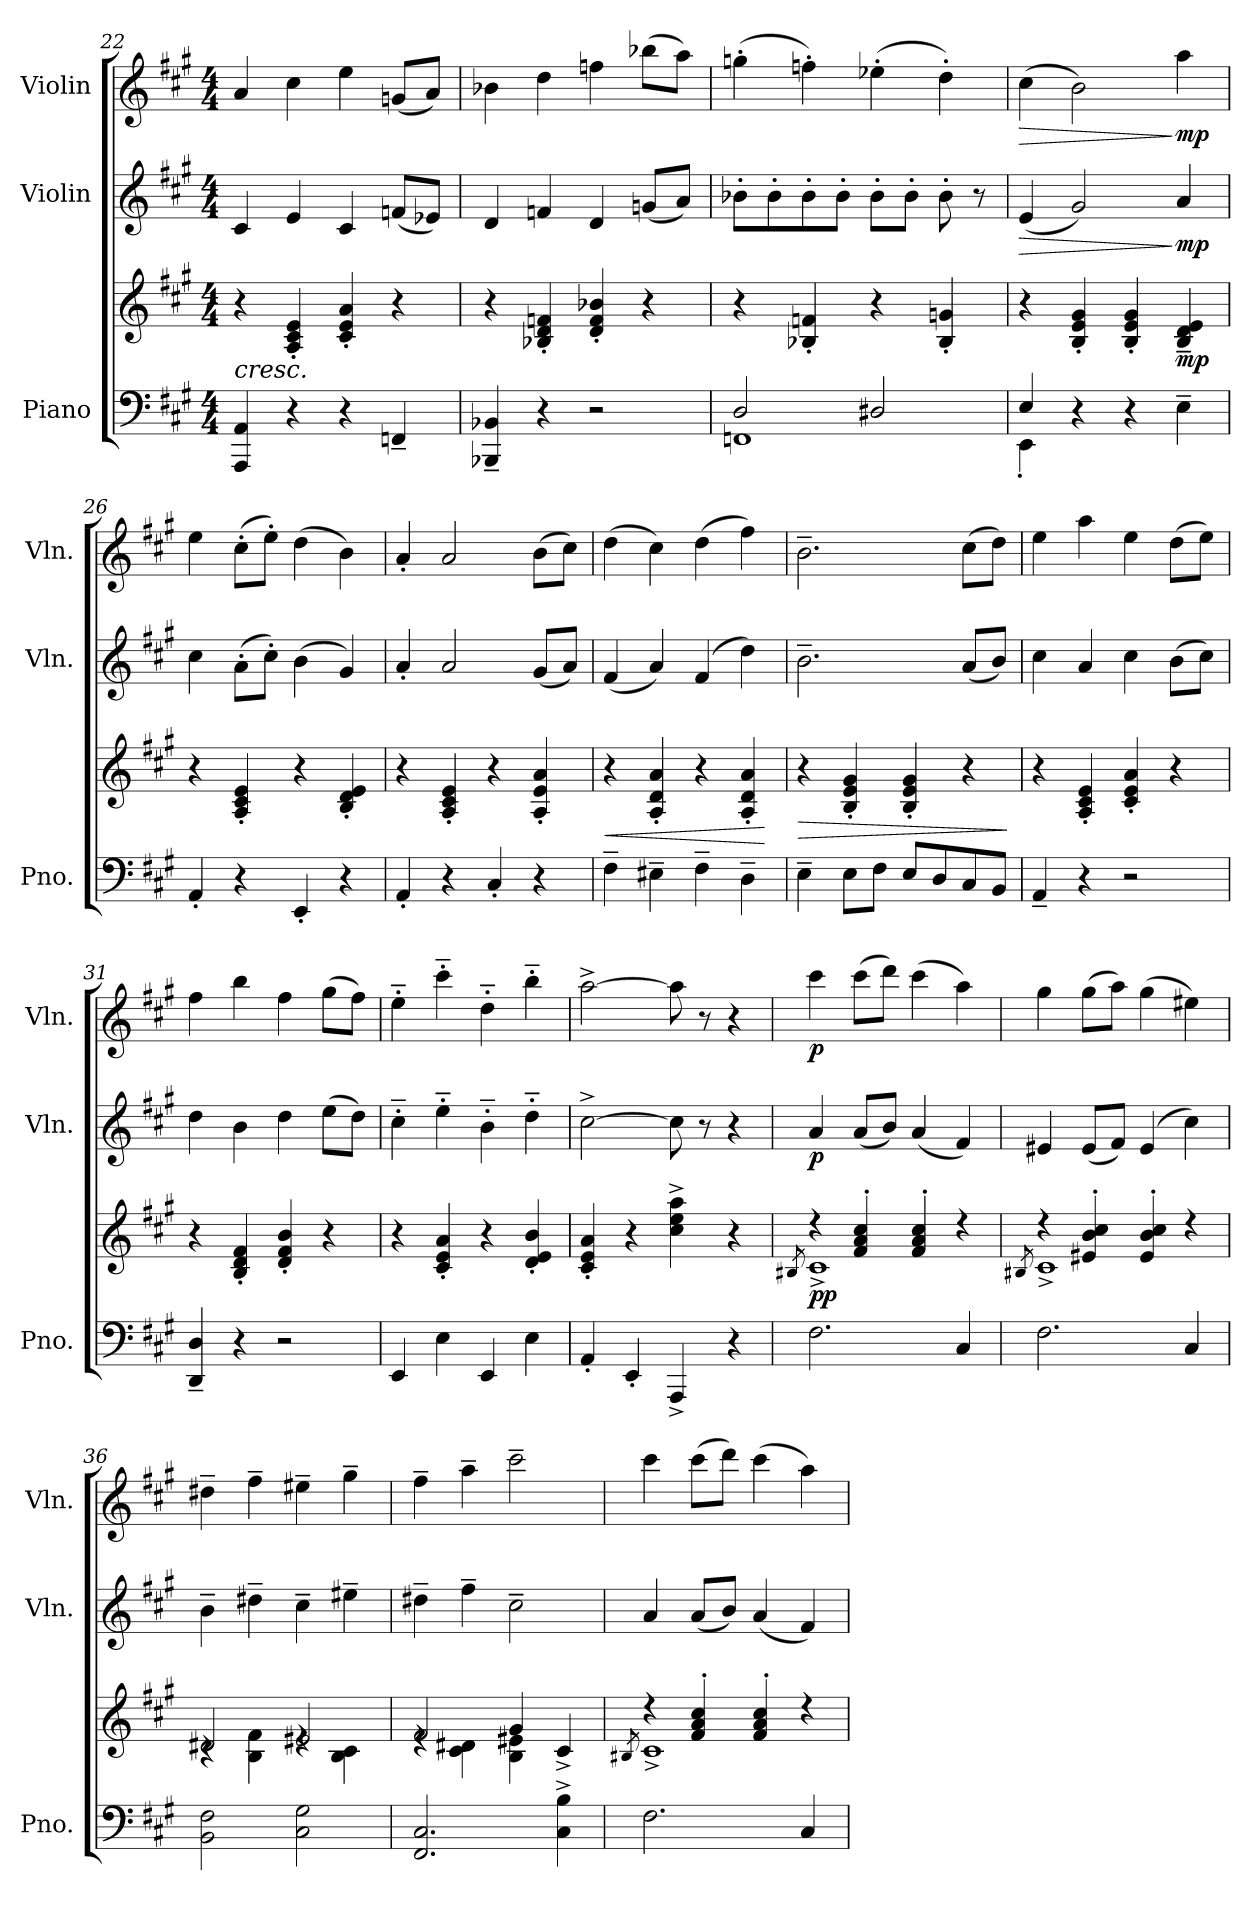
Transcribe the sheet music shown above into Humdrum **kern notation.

**kern	**kern	**dynam	**kern	**dynam	**kern	**dynam
*part3	*part3	*part3	*part2	*part2	*part1	*part1
*staff4	*staff3	*staff3/4	*staff2	*staff2	*staff1	*staff1
*I"Piano	*	*	*I"Violin	*	*I"Violin	*
*I'Pno.	*	*	*I'Vln.	*	*I'Vln.	*
*clefF4	*clefG2	*	*clefG2	*	*clefG2	*
*k[f#c#g#]	*k[f#c#g#]	*	*k[f#c#g#]	*	*k[f#c#g#]	*
*M4/4	*M4/4	*	*M4/4	*	*M4/4	*
=22	=22	=22	=22	=22	=22	=22
!	!LO:TX:b:i:t=cresc.	!	!	!	!	!
4AAA/ 4AA/	4r	.	4c#/	.	4a/	.
4r	4A/' 4c#/' 4e/'	.	4e/	.	4cc#\	.
4r	4c#/' 4e/' 4a/'	.	4c#/	.	4ee\	.
4FFn~/	4r	.	(<8fn/L	.	(<8gn/L	.
.	.	.	8e-X/J)	.	8a/J)	.
=23	=23	=23	=23	=23	=23	=23
4BBB-X/~ 4BB-X/~	4r	.	4d/	.	4b-X\	.
4r	4B-X/' 4d/' 4fn/'	.	4fn/	.	4dd\	.
2r	4d/' 4f/' 4b-X/'	.	4d/	.	4ffn\	.
.	4r	.	(<8gn/L	.	(>8bb-X\L	.
.	.	.	8a/J)	.	8aa\J)	.
=24	=24	=24	=24	=24	=24	=24
*^	*	*	*	*	*	*
2D/	1FFn	4r	.	8b-X'\L	.	(>4ggn'\	.
.	.	.	.	8b-'\	.	.	.
.	.	4B-X/' 4fn/'	.	8b-'\	.	4ffn'\)	.
.	.	.	.	8b-'\J	.	.	.
2D#X/	.	4r	.	8b-'\L	.	(>4ee-X'\	.
.	.	.	.	8b-'\J	.	.	.
.	.	4B-/' 4gn/'	.	8b-'\	.	4dd'\)	.
.	.	.	.	8r	.	.	.
=25	=25	=25	=25	=25	=25	=25	=25
!	!	!	!	!	!LO:HP:b	!	!LO:HP:b
4E/	4EE'\	4r	.	(<4e/	>	(>4cc#\	>
4r	2.ryy	4B/' 4e/' 4g#/'	.	2g#/)	.	2b\)	.
4r	.	4B/' 4e/' 4g#/'	.	.	.	.	.
!	!	!	!LO:DY:b	!	!LO:DY:n=1:b	!	!LO:DY:n=1:b
4E~\	.	4B/~ 4d/~ 4e/~	mp	4a/	] mp	4aa\	] mp
*v	*v	*	*	*	*	*	*
!!LO:PB:g=z
=26	=26	=26	=26	=26	=26	=26
4AA'/	4r	.	4cc#\	.	4ee\	.
4r	4A/' 4c#/' 4e/'	.	(>8a'\L	.	(>8cc#'\L	.
.	.	.	8cc#'\J)	.	8ee'\J)	.
4EE'/	4r	.	(>4b\	.	(>4dd\	.
4r	4B/' 4d/' 4e/'	.	4g#/)	.	4b\)	.
=27	=27	=27	=27	=27	=27	=27
4AA'/	4r	.	4a'/	.	4a'/	.
4r	4A/' 4c#/' 4e/'	.	2a/	.	2a/	.
4C#'/	4r	.	.	.	.	.
4r	4A/' 4e/' 4a/'	.	(<8g#/L	.	(>8b\L	.
.	.	.	8a/J)	.	8cc#\J)	.
=28	=28	=28	=28	=28	=28	=28
!	!	!LO:HP:b	!	!	!	!
4F#~\	4r	<	(<4f#/	.	(>4dd\	.
4E#X~\	4A/' 4d/' 4a/'	.	4a/)	.	4cc#\)	.
4F#~\	4r	.	(>4f#/	.	(>4dd\	.
4D~\	4A/' 4d/' 4a/'	.	4dd\)	.	4ff#\)	.
.	.	[	.	.	.	.
=29	=29	=29	=29	=29	=29	=29
!	!	!LO:HP:b	!	!	!	!
4E~\	4r	>	2.b~\	.	2.b~\	.
8E\L	4B/' 4e/' 4g#/'	.	.	.	.	.
8F#\J	.	.	.	.	.	.
8E/L	4B/' 4e/' 4g#/'	.	.	.	.	.
8D/	.	.	.	.	.	.
8C#/	4r	.	(<8a/L	.	(>8cc#\L	.
8BB/J	.	.	8b/J)	.	8dd\J)	.
.	.	]	.	.	.	.
=30	=30	=30	=30	=30	=30	=30
4AA~/	4r	.	4cc#\	.	4ee\	.
4r	4A/' 4c#/' 4e/'	.	4a/	.	4aa\	.
2r	4c#/' 4e/' 4a/'	.	4cc#\	.	4ee\	.
.	4r	.	(>8b\L	.	(>8dd\L	.
.	.	.	8cc#\J)	.	8ee\J)	.
=31	=31	=31	=31	=31	=31	=31
4DD/~ 4D/~	4r	.	4dd\	.	4ff#\	.
4r	4B/' 4d/' 4f#/'	.	4b\	.	4bb\	.
2r	4d/' 4f#/' 4b/'	.	4dd\	.	4ff#\	.
.	4r	.	(>8ee\L	.	(>8gg#\L	.
.	.	.	8dd\J)	.	8ff#\J)	.
=32	=32	=32	=32	=32	=32	=32
4EE/	4r	.	4cc#'~\	.	4ee'~\	.
4E\	4c#/' 4e/' 4a/'	.	4ee'~\	.	4ccc#'~\	.
4EE/	4r	.	4b'~\	.	4dd'~\	.
4E\	4d/' 4e/' 4b/'	.	4dd'~\	.	4bb'~\	.
!!LO:LB:g=z
=33	=33	=33	=33	=33	=33	=33
4AA'/	4c#/' 4e/' 4a/'	.	[2cc#^\	.	[2aa^\	.
4EE'/	4r	.	.	.	.	.
4AAA^/	4cc#\^ 4ee\^ 4aa\^	.	8cc#\]	.	8aa\]	.
.	.	.	8r	.	8r	.
4r	4r	.	4r	.	4r	.
=34	=34	=34	=34	=34	=34	=34
*	*^	*	*	*	*	*
.	.	8qB#X/	.	.	.	.	.
!	!	!	!LO:DY:b	!	!LO:DY:b	!	!LO:DY:b
2.F#\	4r	1c#^	pp	4a/	p	4ccc#\	p
.	4f#/' 4a/' 4cc#/'	.	.	(<8a/L	.	(>8ccc#\L	.
.	.	.	.	8b/J)	.	8ddd\J)	.
.	4f#/' 4a/' 4cc#/'	.	.	(<4a/	.	(>4ccc#\	.
4C#/	4r	.	.	4f#/)	.	4aa\)	.
=35	=35	=35	=35	=35	=35	=35	=35
.	.	8qB#X/	.	.	.	.	.
2.F#\	4r	1c#^	.	4e#X/	.	4gg#\	.
.	4e#X/' 4b/' 4cc#/'	.	.	(<8e#/L	.	(>8gg#\L	.
.	.	.	.	8f#/J)	.	8aa\J)	.
.	4e#/' 4b/' 4cc#/'	.	.	(>4e#/	.	(>4gg#\	.
4C#/	4r	.	.	4cc#\)	.	4ee#X\)	.
=36	=36	=36	=36	=36	=36	=36	=36
2BB\ 2F#\	2d#X/	4rc	.	4b~\	.	4dd#X~\	.
.	.	4B\ 4f#\	.	4dd#X~\	.	4ff#~\	.
2C#\ 2G#\	2e#X/	4re	.	4cc#~\	.	4ee#X~\	.
.	.	4B\ 4c#\	.	4ee#X~\	.	4gg#~\	.
=37	=37	=37	=37	=37	=37	=37	=37
2.FF#/ 2.C#/	2f#/	4re	.	4dd#X~\	.	4ff#~\	.
.	.	4c#\ 4d#X\	.	4ff#~\	.	4aa~\	.
.	4g#/	4B\ 4e#X\	.	2cc#~\	.	2ccc#~\	.
4C#\^ 4B\^	4c#^/	4ryy	.	.	.	.	.
!!LO:LB:g=z
=38	=38	=38	=38	=38	=38	=38	=38
.	.	8qB#X/	.	.	.	.	.
2.F#\	4r	1c#^	.	4a/	.	4ccc#\	.
.	4f#/' 4a/' 4cc#/'	.	.	(<8a/L	.	(>8ccc#\L	.
.	.	.	.	8b/J)	.	8ddd\J)	.
.	4f#/' 4a/' 4cc#/'	.	.	(<4a/	.	(>4ccc#\	.
4C#/	4r	.	.	4f#/)	.	4aa\)	.
*	*v	*v	*	*	*	*	*
=	=	=	=	=	=	=
*-	*-	*-	*-	*-	*-	*-
